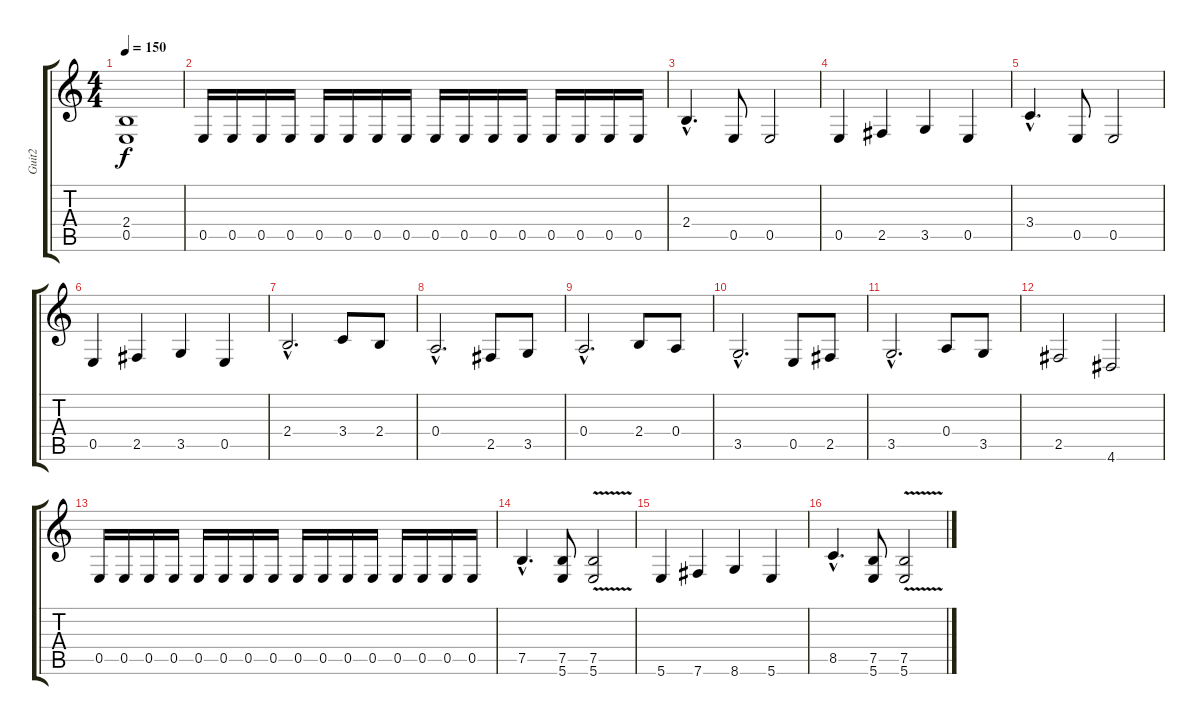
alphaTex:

\track ("Guit2" "Guit2") {instrument distortionguitar}
\staff {score tabs}
\tuning (B3 Gb3 D3 A2 E2 B1) {hide}
\ts (4 4)
\tempo 150
\clef g2
\ks c
(2.4 0.5).1{dy f} |
0.5.16 0.5.16 0.5.16 0.5.16 0.5.16 0.5.16 0.5.16 0.5.16 0.5.16 0.5.16 0.5.16 0.5.16 0.5.16 0.5.16 0.5.16 0.5.16 |
2.4{hac}.4{d} 0.5.8 0.5.2 |
0.5.4 2.5.4 3.5.4 0.5.4 |
3.4{hac}.4{d} 0.5.8 0.5.2 |
0.5.4 2.5.4 3.5.4 0.5.4 |
2.4{hac}.2{d} 3.4.8 2.4.8 |
0.4{hac}.2{d} 2.5.8 3.5.8 |
0.4{hac}.2{d} 2.4.8 0.4.8 |
3.5{hac}.2{d} 0.5.8 2.5.8 |
3.5{hac}.2{d} 0.4.8 3.5.8 |
2.5.2 4.6.2 |
0.5.16 0.5.16 0.5.16 0.5.16 0.5.16 0.5.16 0.5.16 0.5.16 0.5.16 0.5.16 0.5.16 0.5.16 0.5.16 0.5.16 0.5.16 0.5.16 |
7.5{hac}.4{d} (7.5 5.6).8 (7.5{v} 5.6{v}).2 |
5.6.4 7.6.4 8.6.4 5.6.4 |
8.5{hac}.4{d} (7.5 5.6).8 (7.5{v} 5.6{v}).2
